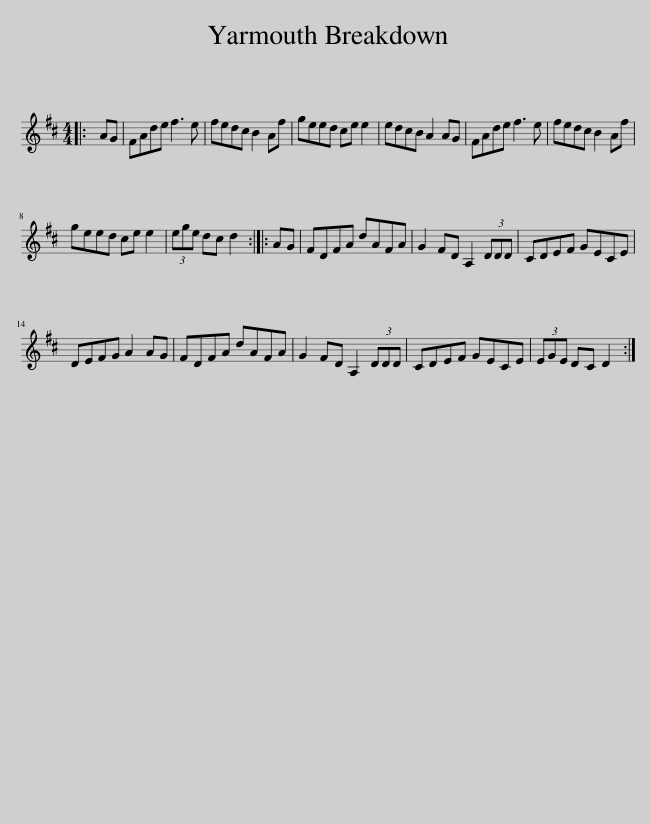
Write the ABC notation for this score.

X:1
L:1/8
M:4/4
I:linebreak $
K:D
V:1 treble
V:1
|: AG | FAde f3 e | fedc B2 Af | geed ce e2 | edcB A2 AG | %5
 FAde f3 e | fedc B2 Af |$ geed ce e2 | (3ege dc d2 :: AG | %10
 FDFA dAFA | G2 FD A,2 (3DDD | CDEF GECE |$ DEFG A2 AG | FDFA dAFA | %15
 G2 FD A,2 (3DDD | CDEF GECE | (3EGE DC D2 :| %18
